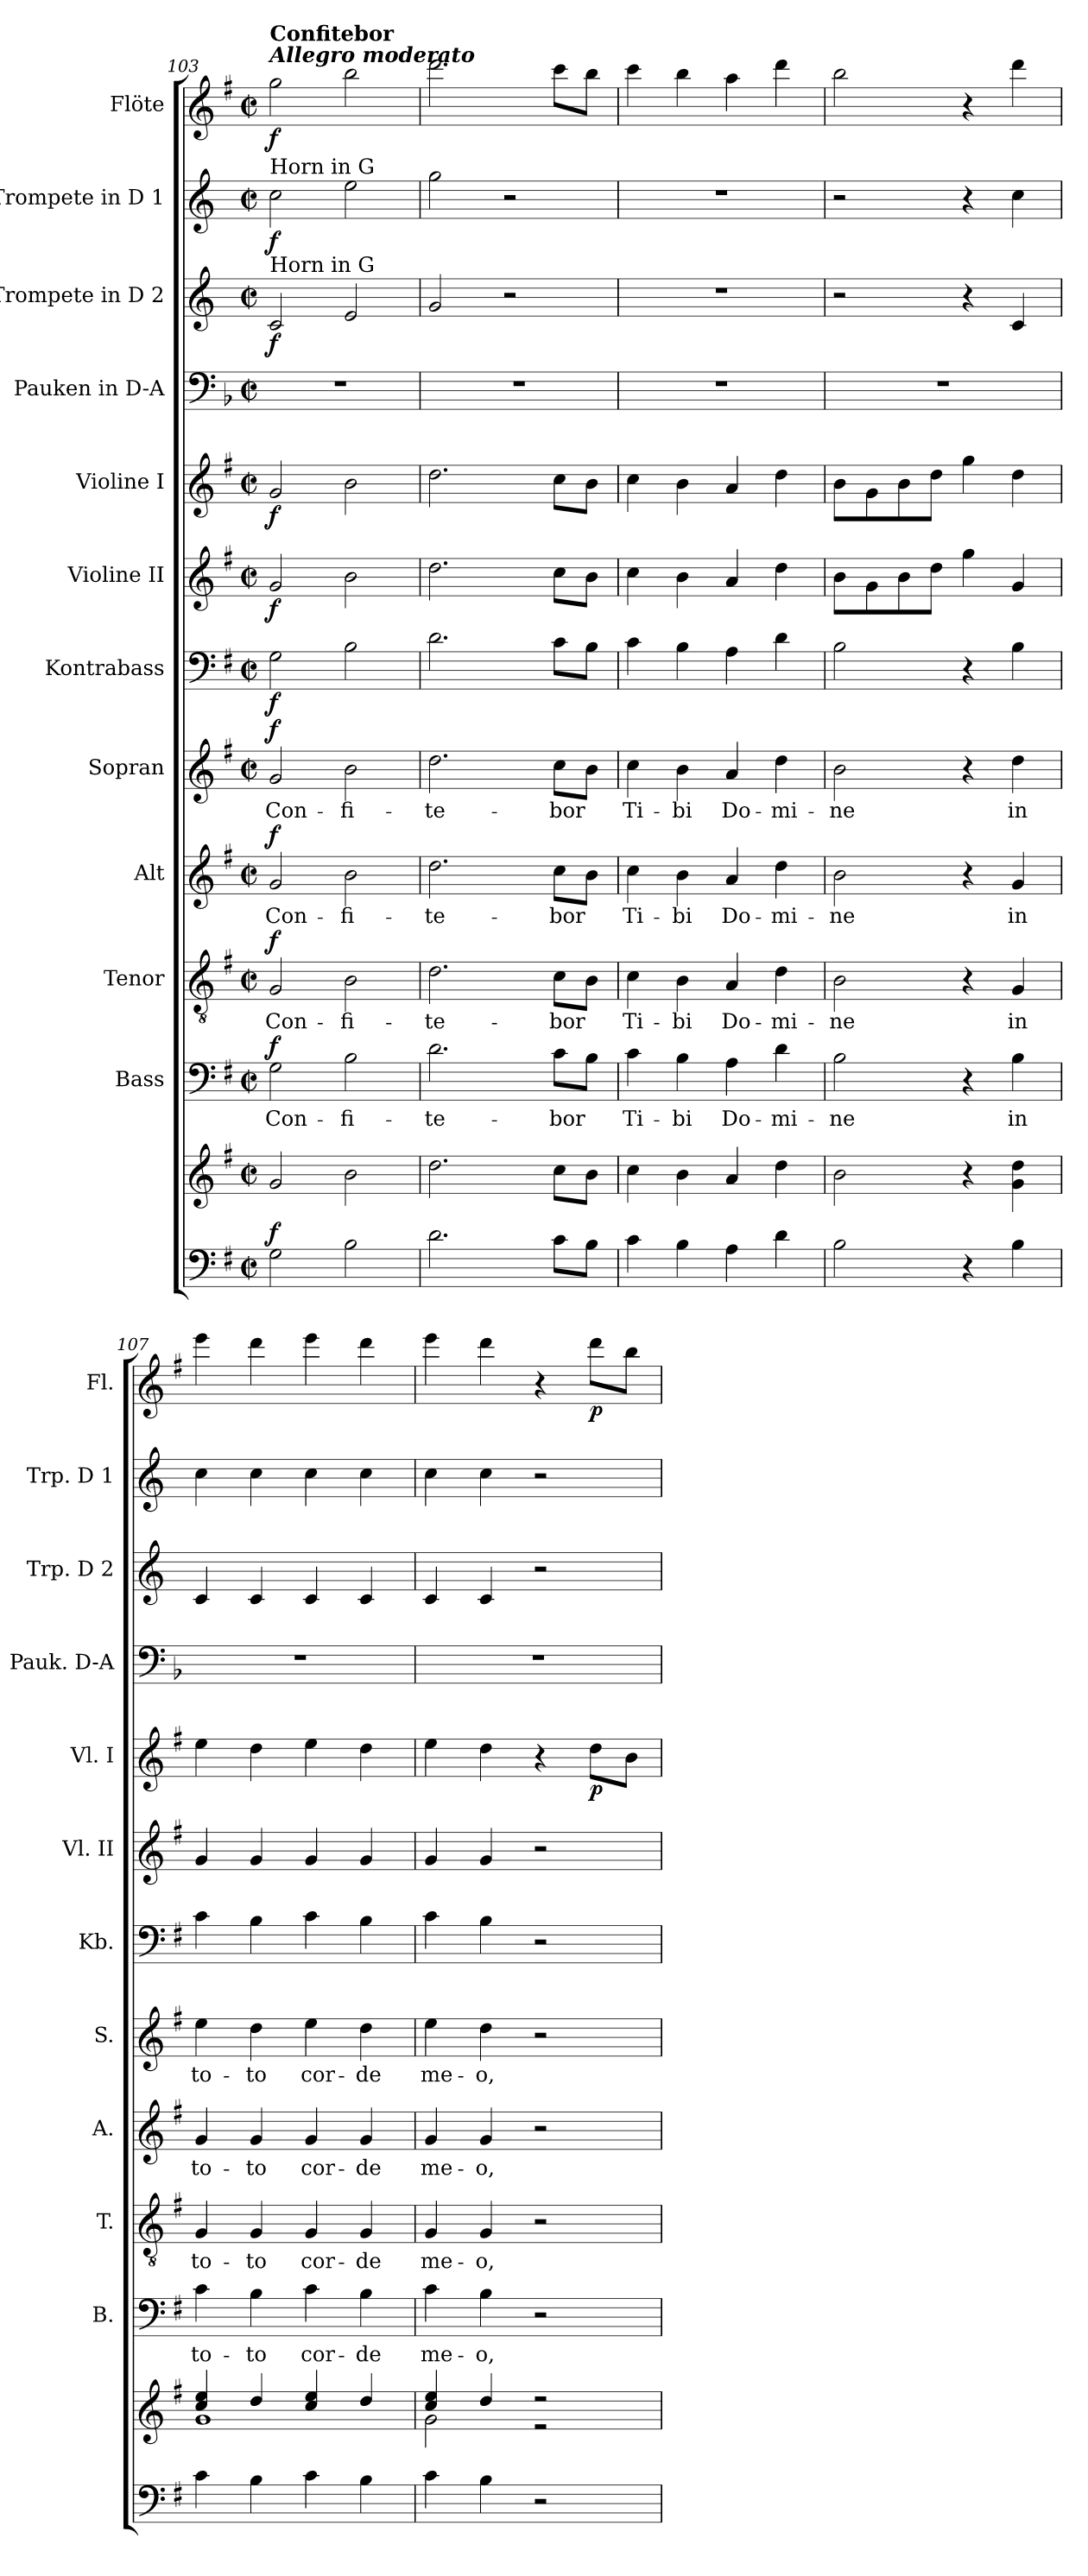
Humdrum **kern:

**kern	**kern	**dynam	**kern	**text	**dynam	**kern	**text	**dynam	**kern	**text	**dynam	**kern	**text	**dynam	**kern	**dynam	**kern	**dynam	**kern	**dynam	**kern	**kern	**dynam	**kern	**dynam	**kern	**dynam
*part12	*part12	*part12	*part11	*part11	*part11	*part10	*part10	*part10	*part9	*part9	*part9	*part8	*part8	*part8	*part7	*part7	*part6	*part6	*part5	*part5	*part4	*part3	*part3	*part2	*part2	*part1	*part1
*staff13	*staff12	*staff12/13	*staff11	*staff11	*staff11	*staff10	*staff10	*staff10	*staff9	*staff9	*staff9	*staff8	*staff8	*staff8	*staff7	*staff7	*staff6	*staff6	*staff5	*staff5	*staff4	*staff3	*staff3	*staff2	*staff2	*staff1	*staff1
*	*	*	*I"Bass	*	*	*I"Tenor	*	*	*I"Alt	*	*	*I"Sopran	*	*	*I"Kontrabass	*	*I"Violine II	*	*I"Violine I	*	*I"Pauken in D-A	*I"Trompete in D 2	*	*I"Trompete in D 1	*	*I"Flöte	*
*	*	*	*I'B.	*	*	*I'T.	*	*	*I'A.	*	*	*I'S.	*	*	*I'Kb.	*	*I'Vl. II	*	*I'Vl. I	*	*I'Pauk. D-A	*I'Trp. D 2	*	*I'Trp. D 1	*	*I'Fl.	*
!!LO:PB:g=z
*clefF4	*clefG2	*	*clefF4	*	*	*clefGv2	*	*	*clefG2	*	*	*clefG2	*	*	*clefF4	*	*clefG2	*	*clefG2	*	*clefF4	*clefG2	*	*clefG2	*	*clefG2	*
*	*	*	*	*	*	*	*	*	*	*	*	*	*	*	*ITrd7c12	*	*	*	*	*	*ITrd-1c-2	*ITrd3c5	*	*ITrd3c5	*	*	*
*k[f#]	*k[f#]	*	*k[f#]	*	*	*k[f#]	*	*	*k[f#]	*	*	*k[f#]	*	*	*k[f#]	*	*k[f#]	*	*k[f#]	*	*k[f#]	*k[f#]	*	*k[f#]	*	*k[f#]	*
*G:	*G:	*	*G:	*	*	*G:	*	*	*G:	*	*	*G:	*	*	*G:	*	*G:	*	*G:	*	*G:	*G:	*	*G:	*	*G:	*
*M2/2	*M2/2	*	*M2/2	*	*	*M2/2	*	*	*M2/2	*	*	*M2/2	*	*	*M2/2	*	*M2/2	*	*M2/2	*	*M2/2	*M2/2	*	*M2/2	*	*M2/2	*
*met(c|)	*met(c|)	*	*met(c|)	*	*	*met(c|)	*	*	*met(c|)	*	*	*met(c|)	*	*	*met(c|)	*	*met(c|)	*	*met(c|)	*	*met(c|)	*met(c|)	*	*met(c|)	*	*met(c|)	*
=103	=103	=103	=103	=103	=103	=103	=103	=103	=103	=103	=103	=103	=103	=103	=103	=103	=103	=103	=103	=103	=103	=103	=103	=103	=103	=103	=103
!	!	!	!	!	!	!	!	!	!	!	!	!	!	!	!	!	!	!	!	!	!	!	!	!	!	!LO:TX:a:Bi:t=Allegro moderato	!
!	!	!	!	!	!	!	!	!	!	!	!	!	!	!	!	!	!	!	!	!	!	!	!	!	!	!LO:TX:a:B:t=Confitebor	!
!	!	!	!	!	!	!	!	!	!	!	!	!	!	!	!	!	!	!	!	!	!	!	!	!LO:TX:a:t=Horn in G	!	!	!
!	!	!	!	!	!	!	!	!	!	!	!	!	!	!	!	!	!	!	!	!	!	!LO:TX:a:t=Horn in G	!	!	!	!	!
!	!	!LO:DY:a=2	!	!LO:LY:b	!LO:DY:a	!	!LO:LY:b	!LO:DY:a	!	!LO:LY:b	!LO:DY:a	!	!LO:LY:b	!LO:DY:a	!	!LO:DY:b	!	!LO:DY:b	!	!LO:DY:b	!	!	!LO:DY:b	!	!LO:DY:b	!	!LO:DY:b
2G\	2g/	f	2G\	Con-	f	2G/	Con-	f	2g/	Con-	f	2g/	Con-	f	2GG\	f	2g/	f	2g/	f	1r	2G/	f	2g\	f	2gg\	f
!	!	!	!	!LO:LY:b	!	!	!LO:LY:b	!	!	!LO:LY:b	!	!	!LO:LY:b	!	!	!	!	!	!	!	!	!	!	!	!	!	!
2B\	2b\	.	2B\	-fi-	.	2B\	-fi-	.	2b\	-fi-	.	2b\	-fi-	.	2BB\	.	2b\	.	2b\	.	.	2B/	.	2b\	.	2bb\	.
=104	=104	=104	=104	=104	=104	=104	=104	=104	=104	=104	=104	=104	=104	=104	=104	=104	=104	=104	=104	=104	=104	=104	=104	=104	=104	=104	=104
!	!	!	!	!LO:LY:b	!	!	!LO:LY:b	!	!	!LO:LY:b	!	!	!LO:LY:b	!	!	!	!	!	!	!	!	!	!	!	!	!	!
2.d\	2.dd\	.	2.d\	-te-	.	2.d\	-te-	.	2.dd\	-te-	.	2.dd\	-te-	.	2.D\	.	2.dd\	.	2.dd\	.	1r	2d/	.	2dd\	.	2.ddd\	.
.	.	.	.	.	.	.	.	.	.	.	.	.	.	.	.	.	.	.	.	.	.	2r	.	2r	.	.	.
!	!	!	!	!LO:LY:b	!	!	!LO:LY:b	!	!	!LO:LY:b	!	!	!LO:LY:b	!	!	!	!	!	!	!	!	!	!	!	!	!	!
8c\L	8cc\L	.	8c\L	-bor	.	8c\L	-bor	.	8cc\L	-bor	.	8cc\L	-bor	.	8C\L	.	8cc\L	.	8cc\L	.	.	.	.	.	.	8ccc\L	.
8B\J	8b\J	.	8B\J	.	.	8B\J	.	.	8b\J	.	.	8b\J	.	.	8BB\J	.	8b\J	.	8b\J	.	.	.	.	.	.	8bb\J	.
=105	=105	=105	=105	=105	=105	=105	=105	=105	=105	=105	=105	=105	=105	=105	=105	=105	=105	=105	=105	=105	=105	=105	=105	=105	=105	=105	=105
!	!	!	!	!LO:LY:b	!	!	!LO:LY:b	!	!	!LO:LY:b	!	!	!LO:LY:b	!	!	!	!	!	!	!	!	!	!	!	!	!	!
4c\	4cc\	.	4c\	Ti-	.	4c\	Ti-	.	4cc\	Ti-	.	4cc\	Ti-	.	4C\	.	4cc\	.	4cc\	.	1r	1r	.	1r	.	4ccc\	.
!	!	!	!	!LO:LY:b	!	!	!LO:LY:b	!	!	!LO:LY:b	!	!	!LO:LY:b	!	!	!	!	!	!	!	!	!	!	!	!	!	!
4B\	4b\	.	4B\	-bi	.	4B\	-bi	.	4b\	-bi	.	4b\	-bi	.	4BB\	.	4b\	.	4b\	.	.	.	.	.	.	4bb\	.
!	!	!	!	!LO:LY:b	!	!	!LO:LY:b	!	!	!LO:LY:b	!	!	!LO:LY:b	!	!	!	!	!	!	!	!	!	!	!	!	!	!
4A\	4a/	.	4A\	Do-	.	4A/	Do-	.	4a/	Do-	.	4a/	Do-	.	4AA\	.	4a/	.	4a/	.	.	.	.	.	.	4aa\	.
!	!	!	!	!LO:LY:b	!	!	!LO:LY:b	!	!	!LO:LY:b	!	!	!LO:LY:b	!	!	!	!	!	!	!	!	!	!	!	!	!	!
4d\	4dd\	.	4d\	-mi-	.	4d\	-mi-	.	4dd\	-mi-	.	4dd\	-mi-	.	4D\	.	4dd\	.	4dd\	.	.	.	.	.	.	4ddd\	.
=106	=106	=106	=106	=106	=106	=106	=106	=106	=106	=106	=106	=106	=106	=106	=106	=106	=106	=106	=106	=106	=106	=106	=106	=106	=106	=106	=106
!	!	!	!	!LO:LY:b	!	!	!LO:LY:b	!	!	!LO:LY:b	!	!	!LO:LY:b	!	!	!	!	!	!	!	!	!	!	!	!	!	!
2B\	2b\	.	2B\	-ne	.	2B\	-ne	.	2b\	-ne	.	2b\	-ne	.	2BB\	.	8b\L	.	8b\L	.	1r	2r	.	2r	.	2bb\	.
.	.	.	.	.	.	.	.	.	.	.	.	.	.	.	.	.	8g\	.	8g\	.	.	.	.	.	.	.	.
.	.	.	.	.	.	.	.	.	.	.	.	.	.	.	.	.	8b\	.	8b\	.	.	.	.	.	.	.	.
.	.	.	.	.	.	.	.	.	.	.	.	.	.	.	.	.	8dd\J	.	8dd\J	.	.	.	.	.	.	.	.
4r	4r	.	4r	.	.	4r	.	.	4r	.	.	4r	.	.	4r	.	4gg\	.	4gg\	.	.	4r	.	4r	.	4r	.
!	!	!	!	!LO:LY:b	!	!	!LO:LY:b	!	!	!LO:LY:b	!	!	!LO:LY:b	!	!	!	!	!	!	!	!	!	!	!	!	!	!
4B\	4g\ 4dd\	.	4B\	in	.	4G/	in	.	4g/	in	.	4dd\	in	.	4BB\	.	4g/	.	4dd\	.	.	4G/	.	4g\	.	4ddd\	.
=107	=107	=107	=107	=107	=107	=107	=107	=107	=107	=107	=107	=107	=107	=107	=107	=107	=107	=107	=107	=107	=107	=107	=107	=107	=107	=107	=107
*	*^	*	*	*	*	*	*	*	*	*	*	*	*	*	*	*	*	*	*	*	*	*	*	*	*	*	*
!	!	!	!	!	!LO:LY:b	!	!	!LO:LY:b	!	!	!LO:LY:b	!	!	!LO:LY:b	!	!	!	!	!	!	!	!	!	!	!	!	!	!
4c\	4cc/ 4ee/	1g	.	4c\	to-	.	4G/	to-	.	4g/	to-	.	4ee\	to-	.	4C\	.	4g/	.	4ee\	.	1r	4G/	.	4g\	.	4eee\	.
!	!	!	!	!	!LO:LY:b	!	!	!LO:LY:b	!	!	!LO:LY:b	!	!	!LO:LY:b	!	!	!	!	!	!	!	!	!	!	!	!	!	!
4B\	4dd/	.	.	4B\	-to	.	4G/	-to	.	4g/	-to	.	4dd\	-to	.	4BB\	.	4g/	.	4dd\	.	.	4G/	.	4g\	.	4ddd\	.
!	!	!	!	!	!LO:LY:b	!	!	!LO:LY:b	!	!	!LO:LY:b	!	!	!LO:LY:b	!	!	!	!	!	!	!	!	!	!	!	!	!	!
4c\	4cc/ 4ee/	.	.	4c\	cor-	.	4G/	cor-	.	4g/	cor-	.	4ee\	cor-	.	4C\	.	4g/	.	4ee\	.	.	4G/	.	4g\	.	4eee\	.
!	!	!	!	!	!LO:LY:b	!	!	!LO:LY:b	!	!	!LO:LY:b	!	!	!LO:LY:b	!	!	!	!	!	!	!	!	!	!	!	!	!	!
4B\	4dd/	.	.	4B\	-de	.	4G/	-de	.	4g/	-de	.	4dd\	-de	.	4BB\	.	4g/	.	4dd\	.	.	4G/	.	4g\	.	4ddd\	.
!!LO:PB:g=z
=108	=108	=108	=108	=108	=108	=108	=108	=108	=108	=108	=108	=108	=108	=108	=108	=108	=108	=108	=108	=108	=108	=108	=108	=108	=108	=108	=108	=108
!	!	!	!	!	!LO:LY:b	!	!	!LO:LY:b	!	!	!LO:LY:b	!	!	!LO:LY:b	!	!	!	!	!	!	!	!	!	!	!	!	!	!
4c\	4cc/ 4ee/	2g\	.	4c\	me-	.	4G/	me-	.	4g/	me-	.	4ee\	me-	.	4C\	.	4g/	.	4ee\	.	1r	4G/	.	4g\	.	4eee\	.
!	!	!	!	!	!LO:LY:b	!	!	!LO:LY:b	!	!	!LO:LY:b	!	!	!LO:LY:b	!	!	!	!	!	!	!	!	!	!	!	!	!	!
4B\	4dd/	.	.	4B\	-o,	.	4G/	-o,	.	4g/	-o,	.	4dd\	-o,	.	4BB\	.	4g/	.	4dd\	.	.	4G/	.	4g\	.	4ddd\	.
2r	2r	2r	.	2r	.	.	2r	.	.	2r	.	.	2r	.	.	2r	.	2r	.	4r	.	.	2r	.	2r	.	4r	.
!	!	!	!	!	!	!	!	!	!	!	!	!	!	!	!	!	!	!	!	!	!LO:DY:b	!	!	!	!	!	!	!LO:DY:b
.	.	.	.	.	.	.	.	.	.	.	.	.	.	.	.	.	.	.	.	8dd\L	p	.	.	.	.	.	8ddd\L	p
.	.	.	.	.	.	.	.	.	.	.	.	.	.	.	.	.	.	.	.	8b\J	.	.	.	.	.	.	8bb\J	.
*	*v	*v	*	*	*	*	*	*	*	*	*	*	*	*	*	*	*	*	*	*	*	*	*	*	*	*	*	*
=	=	=	=	=	=	=	=	=	=	=	=	=	=	=	=	=	=	=	=	=	=	=	=	=	=	=	=
*-	*-	*-	*-	*-	*-	*-	*-	*-	*-	*-	*-	*-	*-	*-	*-	*-	*-	*-	*-	*-	*-	*-	*-	*-	*-	*-	*-
